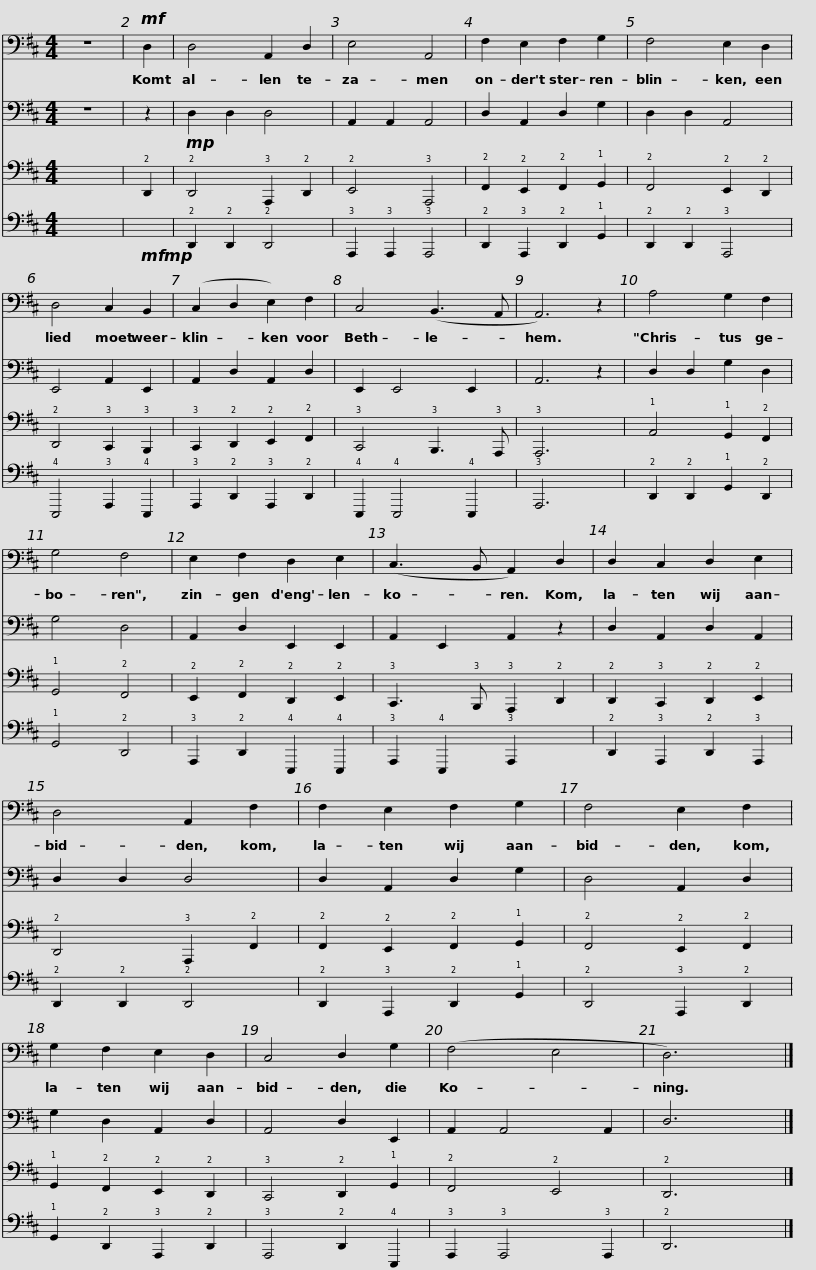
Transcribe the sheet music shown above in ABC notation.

X:1
%%score 1 2 3 4
L:1/8
M:4/4
I:linebreak $
K:D
V:1 bass transpose=-12
V:2 bass transpose=-12
V:3 tab transpose=-12 stafflines=4 strings=E2,A2,D3,G3
V:4 tab transpose=-12 stafflines=4 strings=E2,A2,D3,G3
V:1
 z8 |!mf! D,2 | D,4 A,,2 D,2 | E,4 A,,4 | F,2 E,2 F,2 G,2 | %5
 F,4 E,2 D,2 |$ D,4 C,2 B,,2 | (C,2 D,2 E,2) F,2 | C,4 (B,,3 A,, | A,,6) z2 |$ %10
 A,4 G,2 F,2 | G,4 F,4 | E,2 F,2 D,2 E,2 | (C,3 B,, A,,2) D,2 |$ D,2 C,2 D,2 E,2 | %15
 D,4 A,,2 F,2 | F,2 E,2 F,2 G,2 | F,4 E,2 F,2 |$ G,2 F,2 E,2 D,2 | C,4 D,2 G,2 | %20
 (F,4 E,4 | D,6) x2 |] %22
V:2
 z8 | z2 |!mp! D,2 D,2 D,4 | A,,2 A,,2 A,,4 | D,2 A,,2 D,2 G,2 | %5
 D,2 D,2 A,,4 |$ E,,4 A,,2 E,,2 | A,,2 D,2 A,,2 D,2 | E,,2 E,,4 E,,2 | A,,6 z2 |$ %10
 D,2 D,2 G,2 D,2 | G,4 D,4 | A,,2 D,2 E,,2 E,,2 | A,,2 E,,2 A,,2 z2 |$ D,2 A,,2 D,2 A,,2 | %15
 D,2 D,2 D,4 | D,2 A,,2 D,2 G,2 | D,4 A,,2 D,2 |$ G,2 D,2 A,,2 D,2 | A,,4 D,2 E,,2 | %20
 A,,2 A,,4 A,,2 | D,6 x2 |] %22
V:3
 x8 | !2!D,,2 | !2!D,,4 !3!A,,,2 !2!D,,2 | !2!E,,4 !3!A,,,4 | !2!F,,2 !2!E,,2 !2!F,,2 !1!G,,2 | %5
 !2!F,,4 !2!E,,2 !2!D,,2 |$ !2!D,,4 !3!C,,2 !3!B,,,2 | !3!C,,2 !2!D,,2 !2!E,,2 !2!F,,2 | !3!C,,4 !3!B,,,3 !3!A,,, | !3!A,,,6 x2 |$ %10
 !1!A,,4 !1!G,,2 !2!F,,2 | !1!G,,4 !2!F,,4 | !2!E,,2 !2!F,,2 !2!D,,2 !2!E,,2 | !3!C,,3 !3!B,,, !3!A,,,2 !2!D,,2 |$ !2!D,,2 !3!C,,2 !2!D,,2 !2!E,,2 | %15
 !2!D,,4 !3!A,,,2 !2!F,,2 | !2!F,,2 !2!E,,2 !2!F,,2 !1!G,,2 | !2!F,,4 !2!E,,2 !2!F,,2 |$ !1!G,,2 !2!F,,2 !2!E,,2 !2!D,,2 | !3!C,,4 !2!D,,2 !1!G,,2 | %20
 !2!F,,4 !2!E,,4 | !2!D,,6 x2 |] %22
V:4
 x8 |!mf!!mp! x2 | !2!D,,2 !2!D,,2 !2!D,,4 | !3!A,,,2 !3!A,,,2 !3!A,,,4 | !2!D,,2 !3!A,,,2 !2!D,,2 !1!G,,2 | %5
 !2!D,,2 !2!D,,2 !3!A,,,4 |$ !4!E,,,4 !3!A,,,2 !4!E,,,2 | !3!A,,,2 !2!D,,2 !3!A,,,2 !2!D,,2 | !4!E,,,2 !4!E,,,4 !4!E,,,2 | !3!A,,,6 x2 |$ %10
 !2!D,,2 !2!D,,2 !1!G,,2 !2!D,,2 | !1!G,,4 !2!D,,4 | !3!A,,,2 !2!D,,2 !4!E,,,2 !4!E,,,2 | !3!A,,,2 !4!E,,,2 !3!A,,,2 x2 |$ !2!D,,2 !3!A,,,2 !2!D,,2 !3!A,,,2 | %15
 !2!D,,2 !2!D,,2 !2!D,,4 | !2!D,,2 !3!A,,,2 !2!D,,2 !1!G,,2 | !2!D,,4 !3!A,,,2 !2!D,,2 |$ !1!G,,2 !2!D,,2 !3!A,,,2 !2!D,,2 | !3!A,,,4 !2!D,,2 !4!E,,,2 | %20
 !3!A,,,2 !3!A,,,4 !3!A,,,2 | !2!D,,6 x2 |] %22
